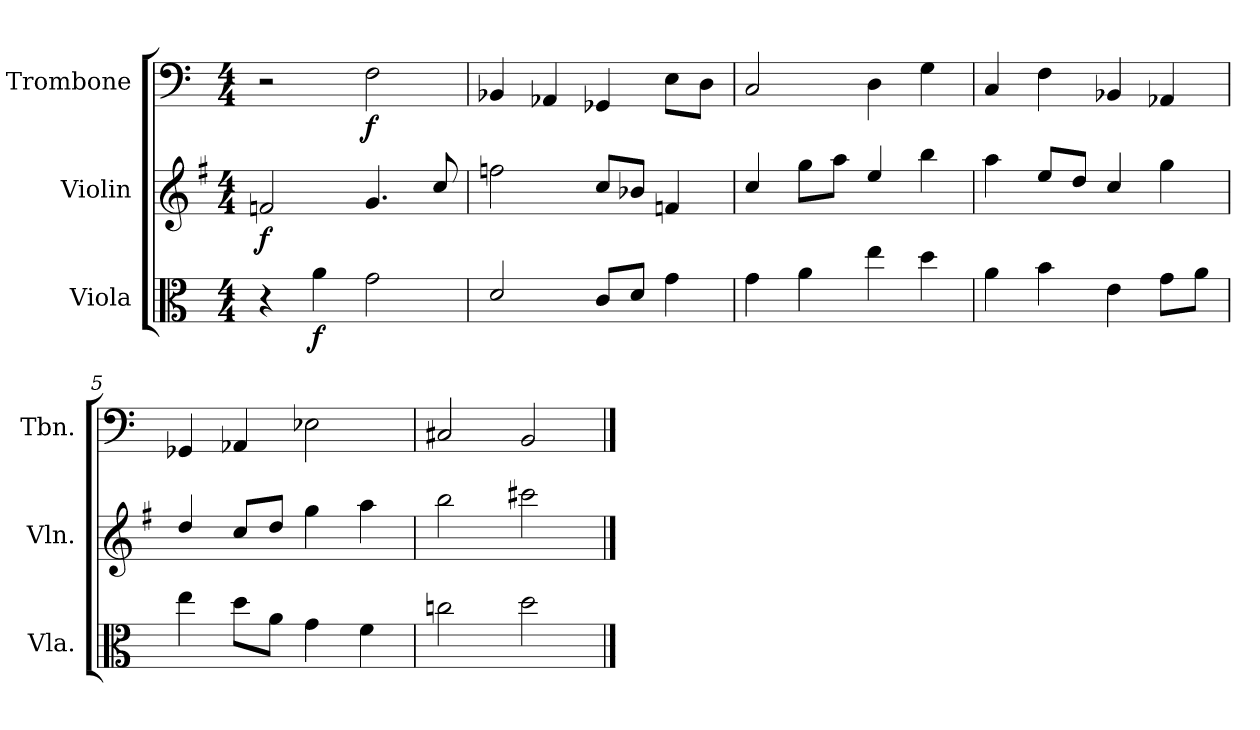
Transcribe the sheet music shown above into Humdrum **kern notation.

**kern	**dynam	**kern	**dynam	**kern	**dynam
*part3	*part3	*part2	*part2	*part1	*part1
*staff3	*staff3	*staff2	*staff2	*staff1	*staff1
*I"Viola	*	*I"Violin	*	*I"Trombone	*
*I'Vla.	*	*I'Vln.	*	*I'Tbn.	*
*clefC3	*	*clefG2	*	*clefF4	*
*	*	*ITrd4c7	*	*	*
*k[]	*	*k[]	*	*k[]	*
*C:	*	*C:	*	*C:	*
*M4/4	*	*M4/4	*	*M4/4	*
*MM72	*	*MM72	*	*MM72	*
=1	=1	=1	=1	=1	=1
!	!	!	!LO:DY:b	!	!
4r	.	2B-X/	f	2r	.
!	!LO:DY:b	!	!	!	!
4a\	f	.	.	.	.
!	!	!	!	!	!LO:DY:b
2g\	.	4.c/	.	2F\	f
.	.	8f/	.	.	.
=2	=2	=2	=2	=2	=2
2d/	.	2b-X\	.	4BB-X/	.
.	.	.	.	4AA-X/	.
8c/L	.	8f/L	.	4GG-X/	.
8d/J	.	8e-X/J	.	.	.
4g\	.	4B-X/	.	8E\L	.
.	.	.	.	8D\J	.
=3	=3	=3	=3	=3	=3
4g\	.	4f/	.	2C/	.
4a\	.	8cc\L	.	.	.
.	.	8dd\J	.	.	.
4ee\	.	4a/	.	4D\	.
4dd\	.	4ee\	.	4G\	.
=4	=4	=4	=4	=4	=4
4a\	.	4dd\	.	4C/	.
4b\	.	8a/L	.	4F\	.
.	.	8g/J	.	.	.
4e\	.	4f/	.	4BB-X/	.
8g\L	.	4cc\	.	4AA-X/	.
8a\J	.	.	.	.	.
!!LO:LB:g=z
=5	=5	=5	=5	=5	=5
4ee\	.	4g/	.	4GG-X/	.
8dd\L	.	8f/L	.	4AA-X/	.
8a\J	.	8g/J	.	.	.
4g\	.	4cc\	.	2E-X\	.
4f\	.	4dd\	.	.	.
=6	=6	=6	=6	=6	=6
2ccn\	.	2ee\	.	2C#X/	.
2dd\	.	2ff#X\	.	2BB/	.
==	==	==	==	==	==
*-	*-	*-	*-	*-	*-
